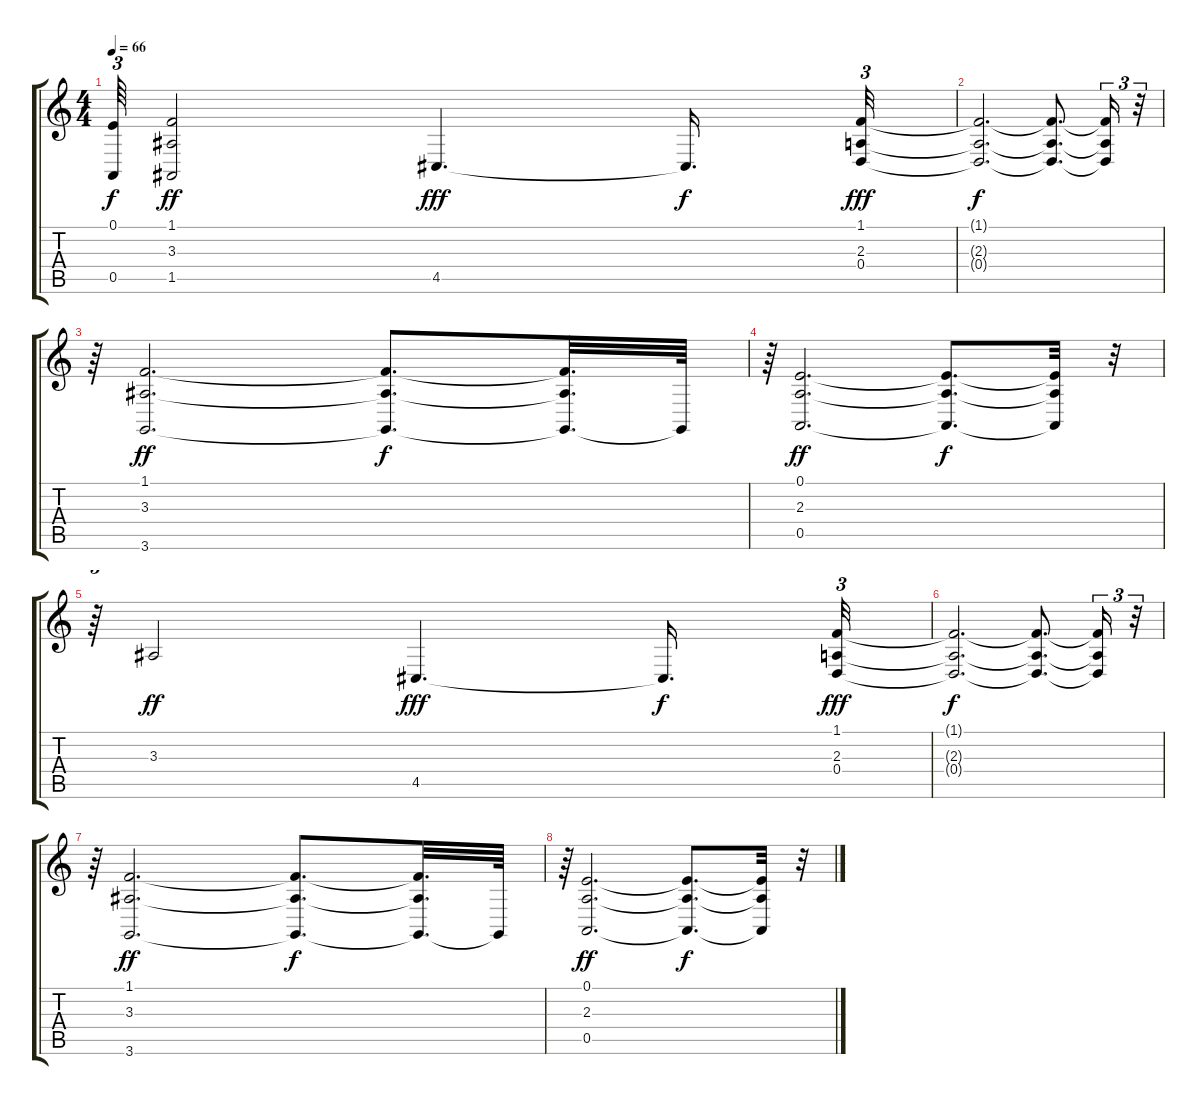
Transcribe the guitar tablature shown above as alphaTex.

\track "" {instrument tremolostrings}
\staff {score tabs}
\tuning (E4 B3 G3 D3 A2 E2) {hide}
\ts (4 4)
\tempo 66
\clef g2
\ks c
(0.1{t} 0.5{t}).64{tu (3 2) dy f} (1.1 3.3 1.5).2{dy ff} 4.5.4{d dy fff} 4.5{t}.16{d dy f} (1.1 2.3 0.4).32{tu (3 2) dy fff} |
(1.1{t} 2.3{t} 0.4{t}).2{d dy f} (1.1{t} 2.3{t} 0.4{t}).8{d} (1.1{t} 2.3{t} 0.4{t}).16{tu (3 2)} r.32{tu (3 2)} |
r.64{tu (3 2)} (1.1 3.3 3.6).2{d dy ff} (1.1{t} 3.3{t} 3.6{t}).8{d dy f} (1.1{t} 3.3{t} 3.6{t}).32{d} 3.6{t}.64 |
r.64{tu (3 2)} (0.1 2.3 0.5).2{d dy ff} (0.1{t} 2.3{t} 0.5{t}).8{d dy f} (0.1{t} 2.3{t} 0.5{t}).32 r.32{tu (3 2)} |
r.64{tu (3 2)} 3.3.2{dy ff} 4.5.4{d dy fff} 4.5{t}.16{d dy f} (1.1 2.3 0.4).32{tu (3 2) dy fff} |
(1.1{t} 2.3{t} 0.4{t}).2{d dy f} (1.1{t} 2.3{t} 0.4{t}).8{d} (1.1{t} 2.3{t} 0.4{t}).16{tu (3 2)} r.32{tu (3 2)} |
r.64{tu (3 2)} (1.1 3.3 3.6).2{d dy ff} (1.1{t} 3.3{t} 3.6{t}).8{d dy f} (1.1{t} 3.3{t} 3.6{t}).32{d} 3.6{t}.64 |
r.64{tu (3 2)} (0.1 2.3 0.5).2{d dy ff} (0.1{t} 2.3{t} 0.5{t}).8{d dy f} (0.1{t} 2.3{t} 0.5{t}).32 r.32{tu (3 2)}
